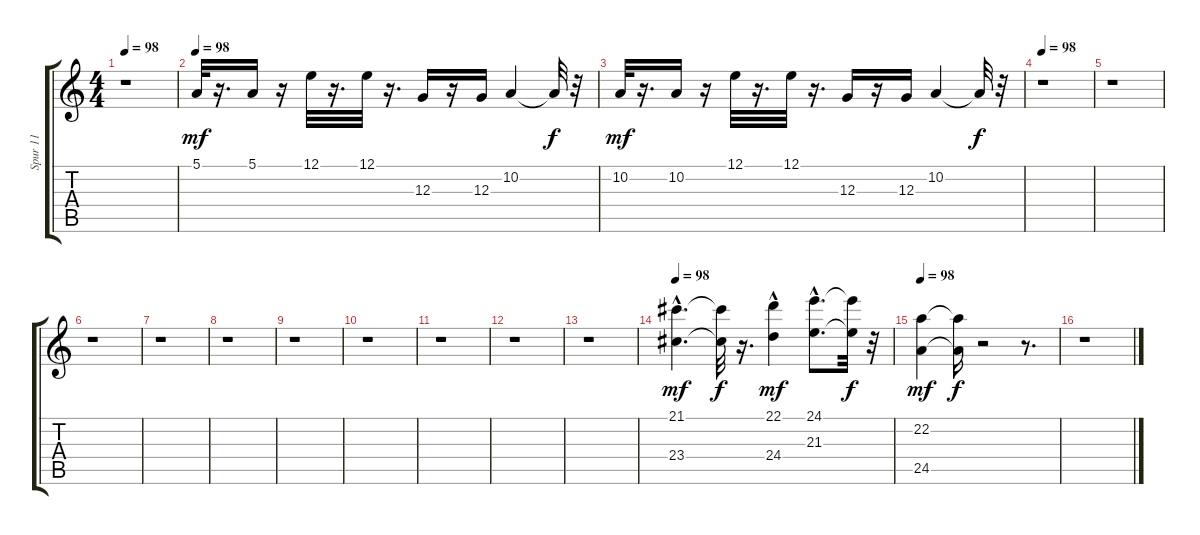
\track ("Spur 11" "Spur 11") {instrument fx4atmosphere}
\staff {score tabs}
\tuning (E4 B3 G3 D3 A2 E2) {hide}
\ts (4 4)
\tempo 98
\clef g2
\ks c
r.1{dy mf} |
\tempo 98
5.1.32 r.16{d} 5.1.16 r.16 12.1.32 r.16{d} 12.1.32 r.16{d} 12.3.16 r.16 12.3.16 10.2.4 10.2{t}.32{dy f} r.32 |
10.2.32{dy mf} r.16{d} 10.2.16 r.16 12.1.32 r.16{d} 12.1.32 r.16{d} 12.3.16 r.16 12.3.16 10.2.4 10.2{t}.32{dy f} r.32 |
\tempo 98
r.1 |
r.1 |
r.1 |
r.1 |
r.1 |
r.1 |
r.1 |
r.1 |
r.1 |
r.1 |
\tempo 98
(21.1{hac} 23.4{hac}).4{d dy mf} (21.1{t} 23.4{t}).32{dy f} r.16{d} (22.1{hac} 24.4{hac}).4{dy mf} (24.1{hac} 21.3{hac}).8{d} (24.1{t} 21.3{t}).32{dy f} r.32 |
\tempo 98
(22.2 24.5).4{dy mf} (22.2{t} 24.5{t}).16{dy f} r.2 r.8{d} |
r.1
